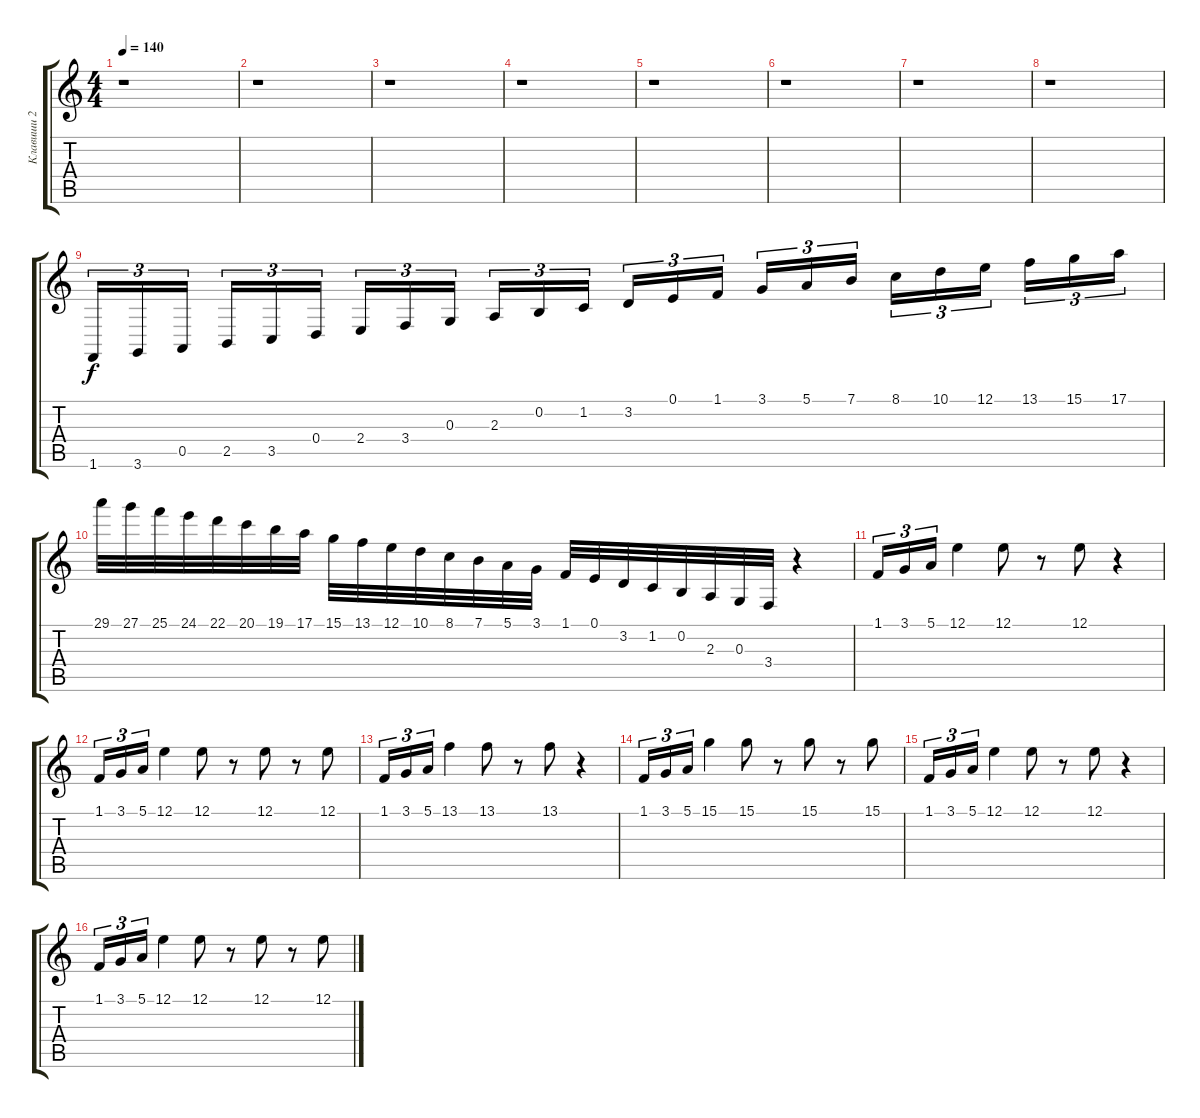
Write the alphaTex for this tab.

\track ("Клавиши 2" "Клавиши 2") {instrument lead1square}
\staff {score tabs}
\tuning (E4 B3 G3 D3 A2 E2) {hide}
\ts (4 4)
\tempo 140
\clef g2
\ks c
r.1{dy f} |
r.1 |
r.1 |
r.1 |
r.1 |
r.1 |
r.1 |
r.1 |
1.6.16{tu (3 2)} 3.6.16{tu (3 2)} 0.5.16{tu (3 2) beam splitsecondary} 2.5.16{tu (3 2)} 3.5.16{tu (3 2)} 0.4.16{tu (3 2)} 2.4.16{tu (3 2)} 3.4.16{tu (3 2)} 0.3.16{tu (3 2) beam splitsecondary} 2.3.16{tu (3 2)} 0.2.16{tu (3 2)} 1.2.16{tu (3 2)} 3.2.16{tu (3 2)} 0.1.16{tu (3 2)} 1.1.16{tu (3 2) beam splitsecondary} 3.1.16{tu (3 2)} 5.1.16{tu (3 2)} 7.1.16{tu (3 2)} 8.1.16{tu (3 2)} 10.1.16{tu (3 2)} 12.1.16{tu (3 2) beam splitsecondary} 13.1.16{tu (3 2)} 15.1.16{tu (3 2)} 17.1.16{tu (3 2)} |
29.1.32 27.1.32 25.1.32 24.1.32 22.1.32 20.1.32 19.1.32 17.1.32 15.1.32 13.1.32 12.1.32 10.1.32 8.1.32 7.1.32 5.1.32 3.1.32 1.1.32 0.1.32 3.2.32 1.2.32 0.2.32 2.3.32 0.3.32 3.4.32 r.4 |
1.1.16{tu (3 2)} 3.1.16{tu (3 2)} 5.1.16{tu (3 2)} 12.1.4 12.1.8 r.8 12.1.8 r.4 |
1.1.16{tu (3 2)} 3.1.16{tu (3 2)} 5.1.16{tu (3 2)} 12.1.4 12.1.8 r.8 12.1.8 r.8 12.1.8 |
1.1.16{tu (3 2)} 3.1.16{tu (3 2)} 5.1.16{tu (3 2)} 13.1.4 13.1.8 r.8 13.1.8 r.4 |
1.1.16{tu (3 2)} 3.1.16{tu (3 2)} 5.1.16{tu (3 2)} 15.1.4 15.1.8 r.8 15.1.8 r.8 15.1.8 |
1.1.16{tu (3 2)} 3.1.16{tu (3 2)} 5.1.16{tu (3 2)} 12.1.4 12.1.8 r.8 12.1.8 r.4 |
1.1.16{tu (3 2)} 3.1.16{tu (3 2)} 5.1.16{tu (3 2)} 12.1.4 12.1.8 r.8 12.1.8 r.8 12.1.8
